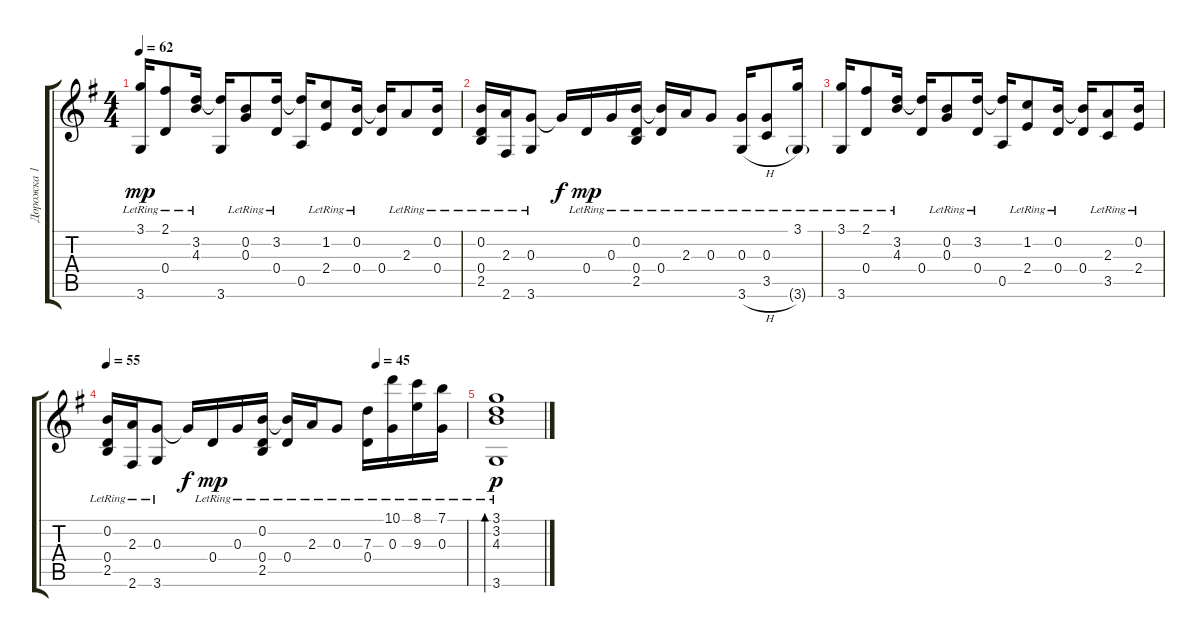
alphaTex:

\track ("Дорожка 1" "Дорожка 1") {instrument acousticguitarsteel}
\staff {score tabs}
\tuning (E4 B3 G3 D3 A2 E2) {hide}
\ts (4 4)
\tempo 62
\clef g2
\ks g
(3.1{lr} 3.6{lr}).16{dy mp} (2.1{lr} 0.4{lr}).8 (3.2{lr} 4.3).16{beam split} (3.2{t} 3.6).16 (0.2{lr} 0.3).8{beam merge} (3.2{lr} 0.4).16{beam split} (3.2{t} 0.5).16 (1.2{lr} 2.4).8 (0.2{lr} 0.4).16 (0.2{t} 0.4).16 2.3{lr}.8 (0.2{lr} 0.4{lr}).16 |
(0.2{lr} 0.4{lr} 2.5).16 (2.3{lr} 2.6{lr}).16 (0.3{lr} 3.6{lr}).8 0.3{t}.16{dy f} 0.4{lr}.16{dy mp} 0.3{lr}.16 (0.2{lr} 0.4{lr} 2.5{lr}).16 (0.2{t} 0.4{lr}).16 2.3{lr}.16 0.3{lr}.8 (0.3{lr} 3.6{h lr}).16 (0.3{lr} 3.5).8{beam merge} (3.1 3.6{g lr}).16 |
(3.1{lr} 3.6{lr}).16 (2.1{lr} 0.4{lr}).8 (3.2{lr} 4.3).16{beam split} (3.2{t} 0.4).16 (0.2{lr} 0.3).8{beam merge} (3.2{lr} 0.4).16{beam split} (3.2{t} 0.5).16 (1.2{lr} 2.4).8 (0.2{lr} 0.4).16 (0.2{t} 0.4).16 (2.3{lr} 3.5).8 (0.2{lr} 2.4).16 |
\tempo 55
\tempo (45 0.75)
(0.2{lr} 0.4{lr} 2.5).16 (2.3{lr} 2.6{lr}).16 (0.3{lr} 3.6{lr}).8 0.3{t}.16{dy f} 0.4{lr}.16{dy mp} 0.3{lr}.16 (0.2{lr} 0.4{lr} 2.5{lr}).16 (0.2{t} 0.4{lr}).16 2.3{lr}.16 0.3{lr}.8 (7.3 0.4{lr}).16 (10.1{lr} 0.3{lr}).16 (8.1{lr} 9.3).16 (7.1{lr} 0.3{lr}).16 |
(3.1{lr} 3.2{lr} 4.3{lr} 3.6{lr}).1{bd 120 dy p}
